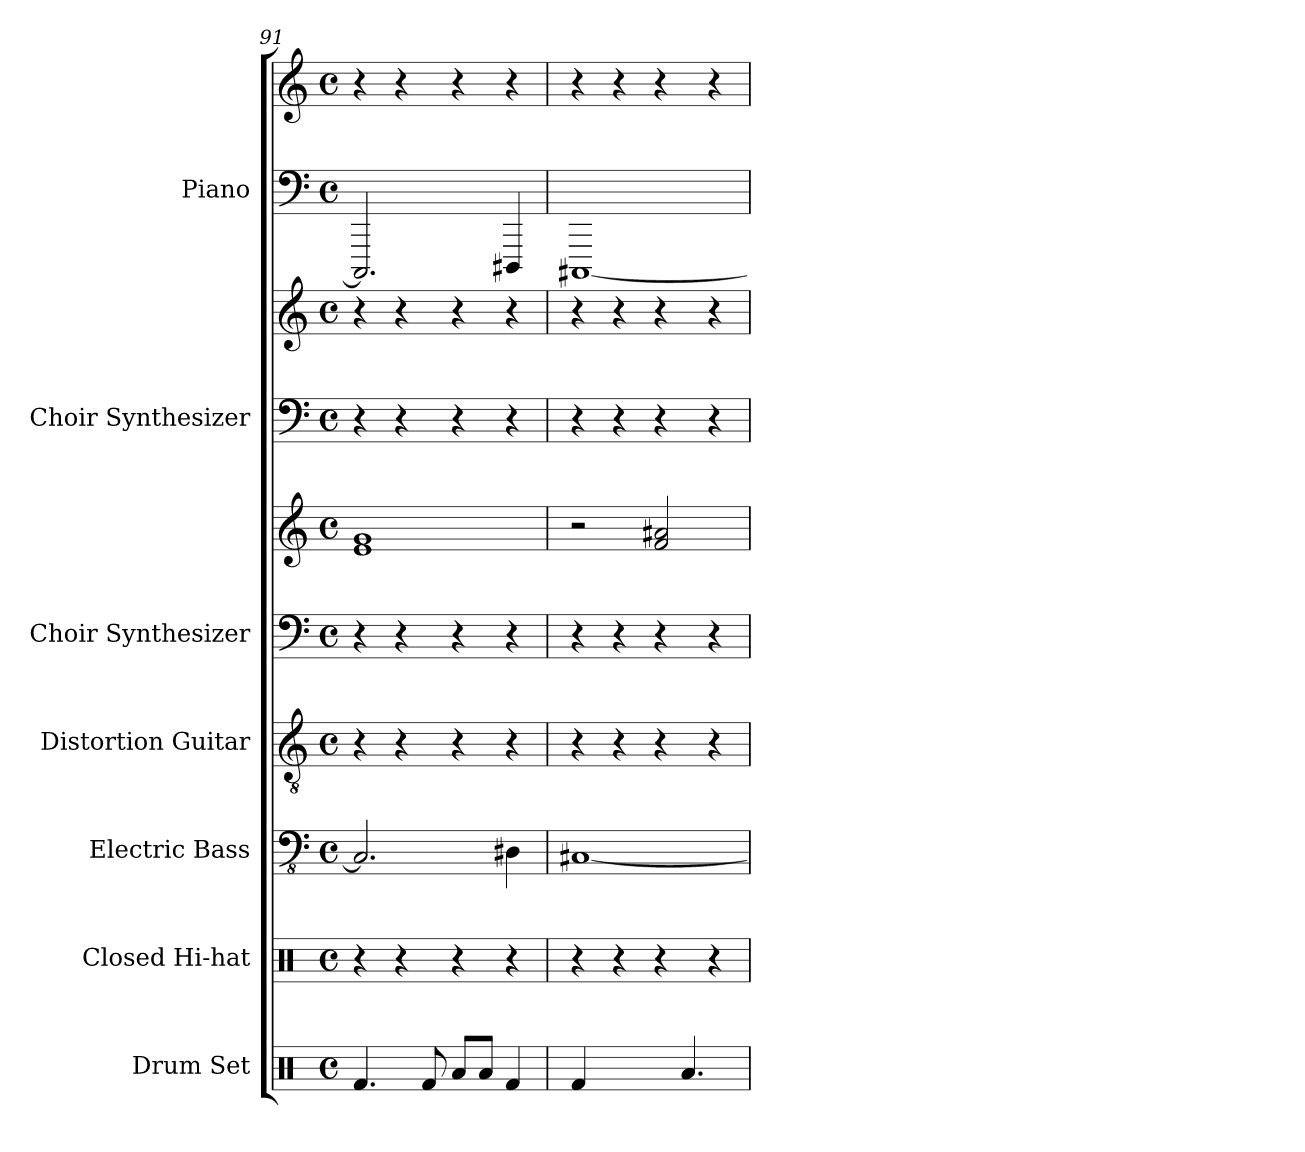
**kern	**kern	**kern	**kern	**kern	**kern	**kern	**kern	**kern	**kern
*part7	*part6	*part5	*part4	*part3	*part3	*part2	*part2	*part1	*part1
*staff10	*staff9	*staff8	*staff7	*staff6	*staff5	*staff4	*staff3	*staff2	*staff1
*I"Drum Set	*I"Closed Hi-hat	*I"Electric Bass	*I"Distortion Guitar	*I"Choir Synthesizer	*	*I"Choir Synthesizer	*	*I"Piano	*
*I'Drums	*I'Cl HH	*I'El. B.	*I'Dist. Guit.	*I'Synth.	*	*I'Synth.	*	*I'Pno.	*
*clefX	*clefX	*clefFv4	*clefGv2	*clefF4	*clefG2	*clefF4	*clefG2	*clefF4	*clefG2
*k[]	*k[]	*k[]	*k[]	*k[]	*k[]	*k[]	*k[]	*k[]	*k[]
*M4/4	*M4/4	*M4/4	*M4/4	*M4/4	*M4/4	*M4/4	*M4/4	*M4/4	*M4/4
*met(c)	*met(c)	*met(c)	*met(c)	*met(c)	*met(c)	*met(c)	*met(c)	*met(c)	*met(c)
=91	=91	=91	=91	=91	=91	=91	=91	=91	=91
4.Rf	4r	2.CC]	4r	4r	1e 1g	4r	4r	2.CCC]	4r
.	4r	.	4r	4r	.	4r	4r	.	4r
8Rf	.	.	.	.	.	.	.	.	.
8RaL	4r	.	4r	4r	.	4r	4r	.	4r
8RaJ	.	.	.	.	.	.	.	.	.
4Rf	4r	4DD#X	4r	4r	.	4r	4r	4DDD#X	4r
=92	=92	=92	=92	=92	=92	=92	=92	=92	=92
4Rf	4r	[1CC#X	4r	4r	2r	4r	4r	[1CCC#X	4r
4.R	4r	.	4r	4r	.	4r	4r	.	4r
.	4r	.	4r	4r	2f 2a#X	4r	4r	.	4r
4.Ra	.	.	.	.	.	.	.	.	.
.	4r	.	4r	4r	.	4r	4r	.	4r
=	=	=	=	=	=	=	=	=	=
*-	*-	*-	*-	*-	*-	*-	*-	*-	*-
